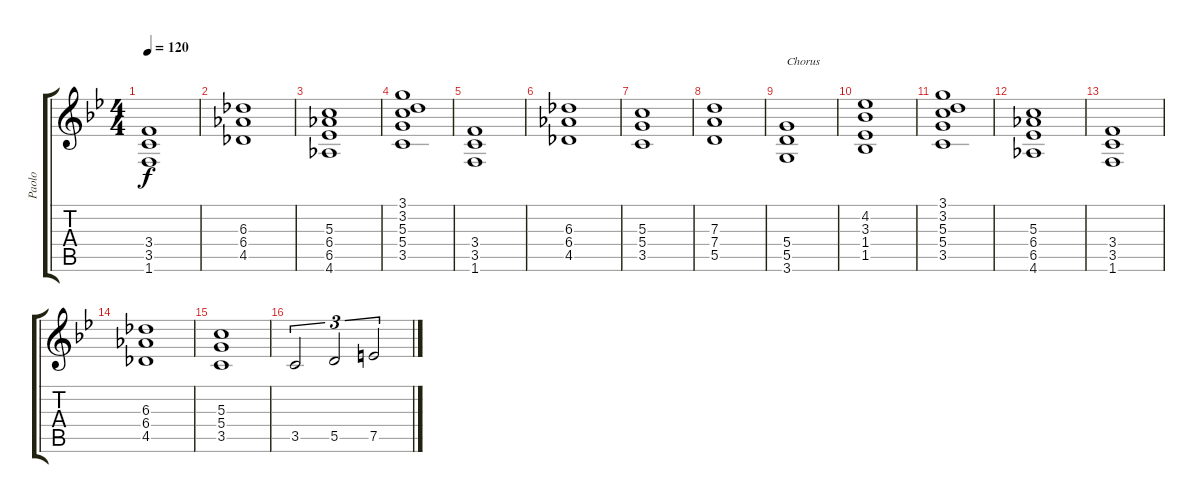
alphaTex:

\track ("Paolo" "Paolo") {instrument overdrivenguitar}
\staff {score tabs}
\tuning (E4 B3 G3 D3 A2 E2) {hide}
\ts (4 4)
\tempo 120
\clef g2
\ks gminor
(3.4 3.5 1.6).1{dy f} |
(6.3 6.4 4.5).1 |
(5.3 6.4 6.5 4.6).1 |
(3.1 3.2 5.3 5.4 3.5).1 |
(3.4 3.5 1.6).1 |
(6.3 6.4 4.5).1 |
(5.3 5.4 3.5).1 |
(7.3 7.4 5.5).1 |
(5.4 5.5 3.6).1{txt "Chorus"} |
(4.2 3.3 1.4 1.5).1 |
(3.1 3.2 5.3 5.4 3.5).1 |
(5.3 6.4 6.5 4.6).1 |
(3.4 3.5 1.6).1 |
(6.3 6.4 4.5).1 |
(5.3 5.4 3.5).1 |
3.5.2{tu (3 2)} 5.5.2{tu (3 2)} 7.5.2{tu (3 2)}
